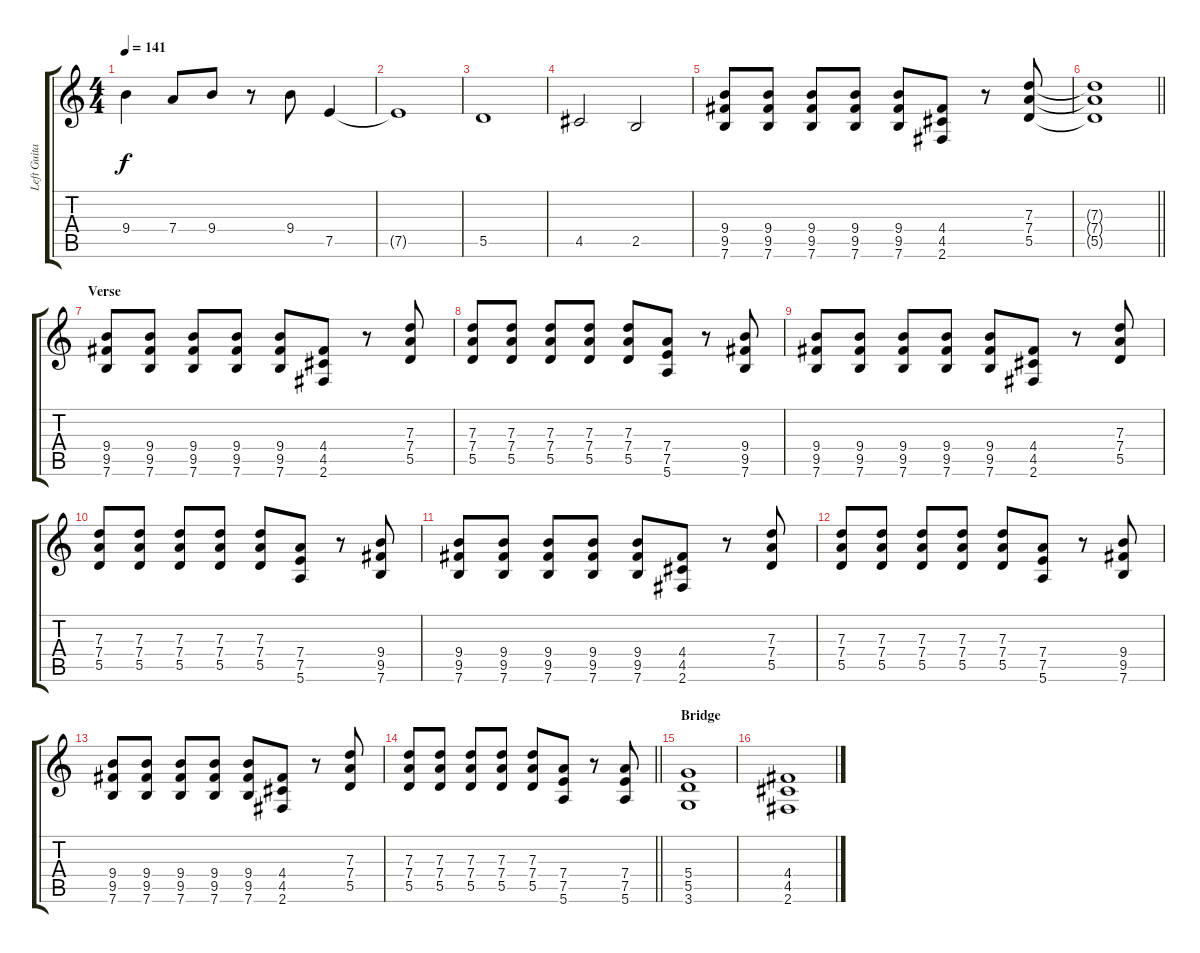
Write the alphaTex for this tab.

\track ("Left Guitar" "Left Guita") {instrument distortionguitar}
\staff {score tabs}
\tuning (E4 B3 G3 D3 A2 E2) {hide}
\ts (4 4)
\tempo 141
\clef g2
\ks c
9.4.4{dy f} 7.4.8 9.4.8 r.8 9.4.8 7.5.4 |
7.5{t}.1 |
5.5.1 |
4.5.2 2.5.2 |
(9.4 9.5 7.6).8 (9.4 9.5 7.6).8 (9.4 9.5 7.6).8 (9.4 9.5 7.6).8 (9.4 9.5 7.6).8 (4.4 4.5 2.6).8 r.8 (7.3 7.4 5.5).8 |
\barLineRight lightlight
(7.3{t} 7.4{t} 5.5{t}).1 |
\section ("" "Verse")
(9.4 9.5 7.6).8 (9.4 9.5 7.6).8 (9.4 9.5 7.6).8 (9.4 9.5 7.6).8 (9.4 9.5 7.6).8 (4.4 4.5 2.6).8 r.8 (7.3 7.4 5.5).8 |
(7.3 7.4 5.5).8 (7.3 7.4 5.5).8 (7.3 7.4 5.5).8 (7.3 7.4 5.5).8 (7.3 7.4 5.5).8 (7.4 7.5 5.6).8 r.8 (9.4 9.5 7.6).8 |
(9.4 9.5 7.6).8 (9.4 9.5 7.6).8 (9.4 9.5 7.6).8 (9.4 9.5 7.6).8 (9.4 9.5 7.6).8 (4.4 4.5 2.6).8 r.8 (7.3 7.4 5.5).8 |
(7.3 7.4 5.5).8 (7.3 7.4 5.5).8 (7.3 7.4 5.5).8 (7.3 7.4 5.5).8 (7.3 7.4 5.5).8 (7.4 7.5 5.6).8 r.8 (9.4 9.5 7.6).8 |
(9.4 9.5 7.6).8 (9.4 9.5 7.6).8 (9.4 9.5 7.6).8 (9.4 9.5 7.6).8 (9.4 9.5 7.6).8 (4.4 4.5 2.6).8 r.8 (7.3 7.4 5.5).8 |
(7.3 7.4 5.5).8 (7.3 7.4 5.5).8 (7.3 7.4 5.5).8 (7.3 7.4 5.5).8 (7.3 7.4 5.5).8 (7.4 7.5 5.6).8 r.8 (9.4 9.5 7.6).8 |
(9.4 9.5 7.6).8 (9.4 9.5 7.6).8 (9.4 9.5 7.6).8 (9.4 9.5 7.6).8 (9.4 9.5 7.6).8 (4.4 4.5 2.6).8 r.8 (7.3 7.4 5.5).8 |
\barLineRight lightlight
(7.3 7.4 5.5).8 (7.3 7.4 5.5).8 (7.3 7.4 5.5).8 (7.3 7.4 5.5).8 (7.3 7.4 5.5).8 (7.4 7.5 5.6).8 r.8 (7.4 7.5 5.6).8 |
\section ("" "Bridge")
(5.4 5.5 3.6).1 |
(4.4 4.5 2.6).1
